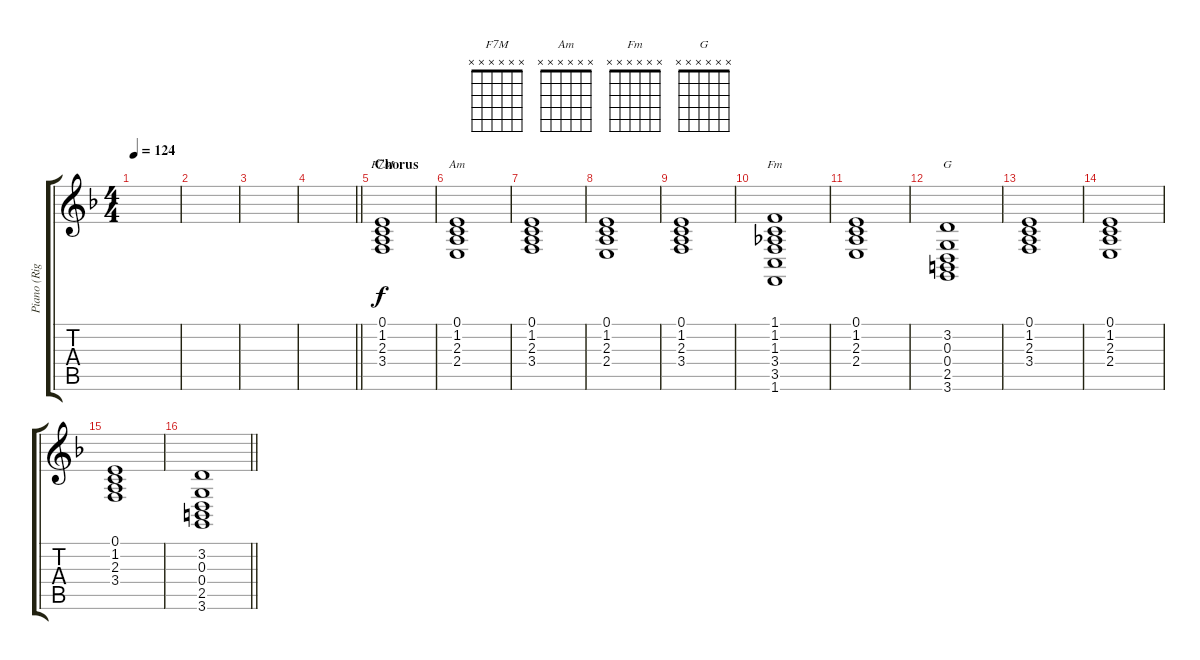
\track ("Piano (Right Hand)" "Piano (Rig") {instrument acousticgrandpiano}
\staff {score tabs}
\tuning (E4 B3 G3 D3 A2 E2) {hide}
\chord ("F7M" x x x x x x)
\chord ("Am" x x x x x x)
\chord ("Fm" x x x x x x)
\chord ("G" x x x x x x)
\ts (4 4)
\tempo 124
\clef g2
\ks f
|
|
|
\barLineRight lightlight
|
\section ("" "Chorus")
(0.1 1.2 2.3 3.4).1{ch "F7M"} |
(0.1 1.2 2.3 2.4).1{ch "Am"} |
(0.1 1.2 2.3 3.4).1 |
(0.1 1.2 2.3 2.4).1 |
(0.1 1.2 2.3 3.4).1 |
(1.1 1.2 1.3 3.4 3.5 1.6).1{ch "Fm"} |
(0.1 1.2 2.3 2.4).1 |
(3.2 0.3 0.4 2.5 3.6).1{ch "G"} |
(0.1 1.2 2.3 3.4).1 |
(0.1 1.2 2.3 2.4).1 |
(0.1 1.2 2.3 3.4).1 |
\barLineRight lightlight
(3.2 0.3 0.4 2.5 3.6).1
